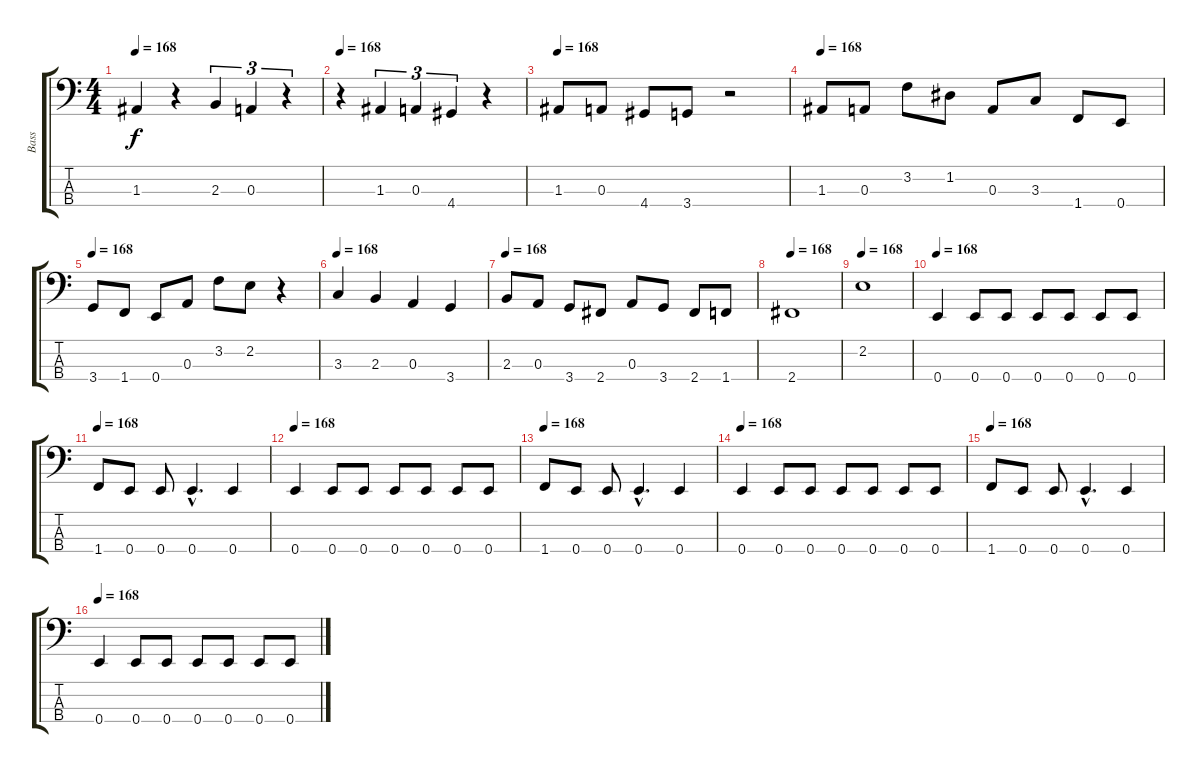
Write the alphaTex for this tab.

\track ("Bass" "Bass") {instrument electricbassfinger}
\staff {score tabs}
\tuning (G2 D2 A1 E1) {hide}
\ts (4 4)
\tempo 168
\clef f4
\ks c
1.3.4{dy f} r.4 2.3.4{tu (3 2)} 0.3.4{tu (3 2)} r.4{tu (3 2)} |
\tempo 168
r.4 1.3.4{tu (3 2)} 0.3.4{tu (3 2)} 4.4.4{tu (3 2)} r.4 |
\tempo 168
1.3.8 0.3.8 4.4.8 3.4.8 r.2 |
\tempo 168
1.3.8 0.3.8 3.2.8 1.2.8 0.3.8 3.3.8 1.4.8 0.4.8 |
\tempo 168
3.4.8 1.4.8 0.4.8 0.3.8 3.2.8 2.2.8 r.4 |
\tempo 168
3.3.4 2.3.4 0.3.4 3.4.4 |
\tempo 168
2.3.8 0.3.8 3.4.8 2.4.8 0.3.8 3.4.8 2.4.8 1.4.8 |
\tempo 168
2.4.1 |
\tempo 168
2.2.1 |
\tempo 168
0.4.4 0.4.8 0.4.8 0.4.8 0.4.8 0.4.8 0.4.8 |
\tempo 168
1.4.8 0.4.8 0.4.8 0.4{hac}.4{d} 0.4.4 |
\tempo 168
0.4.4 0.4.8 0.4.8 0.4.8 0.4.8 0.4.8 0.4.8 |
\tempo 168
1.4.8 0.4.8 0.4.8 0.4{hac}.4{d} 0.4.4 |
\tempo 168
0.4.4 0.4.8 0.4.8 0.4.8 0.4.8 0.4.8 0.4.8 |
\tempo 168
1.4.8 0.4.8 0.4.8 0.4{hac}.4{d} 0.4.4 |
\tempo 168
0.4.4 0.4.8 0.4.8 0.4.8 0.4.8 0.4.8 0.4.8
